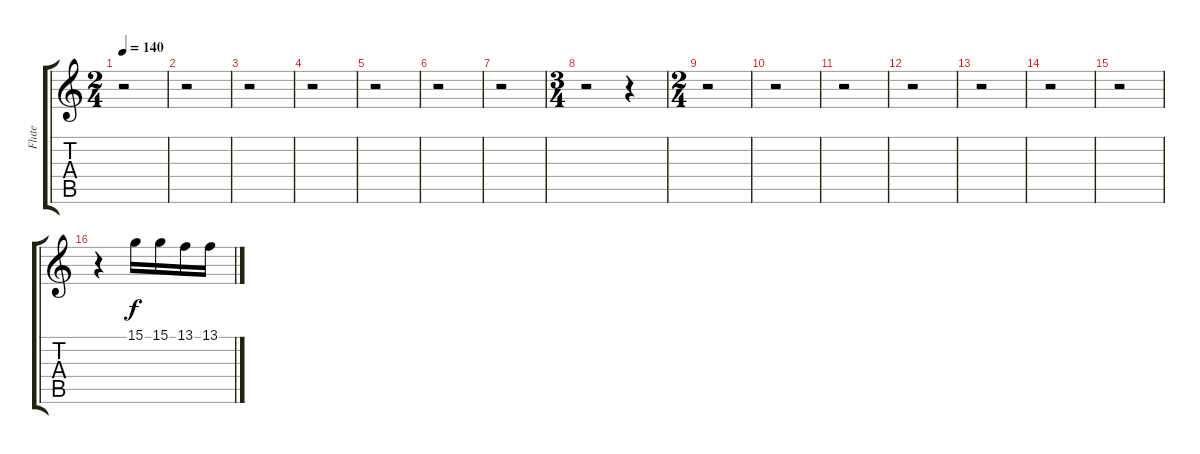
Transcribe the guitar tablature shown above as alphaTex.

\track ("Flute" "Flute") {instrument flute}
\staff {score tabs}
\tuning (E4 B3 G3 D3 A2 E2) {hide}
\ts (2 4)
\tempo 140
\clef g2
\ks c
r.2{dy f instrument flute} |
r.2 |
r.2 |
r.2 |
r.2 |
r.2 |
r.2 |
\ts (3 4)
r.2 r.4 |
\ts (2 4)
r.2 |
r.2 |
r.2 |
r.2 |
r.2 |
r.2 |
r.2 |
r.4 15.1.16 15.1.16 13.1.16 13.1.16
